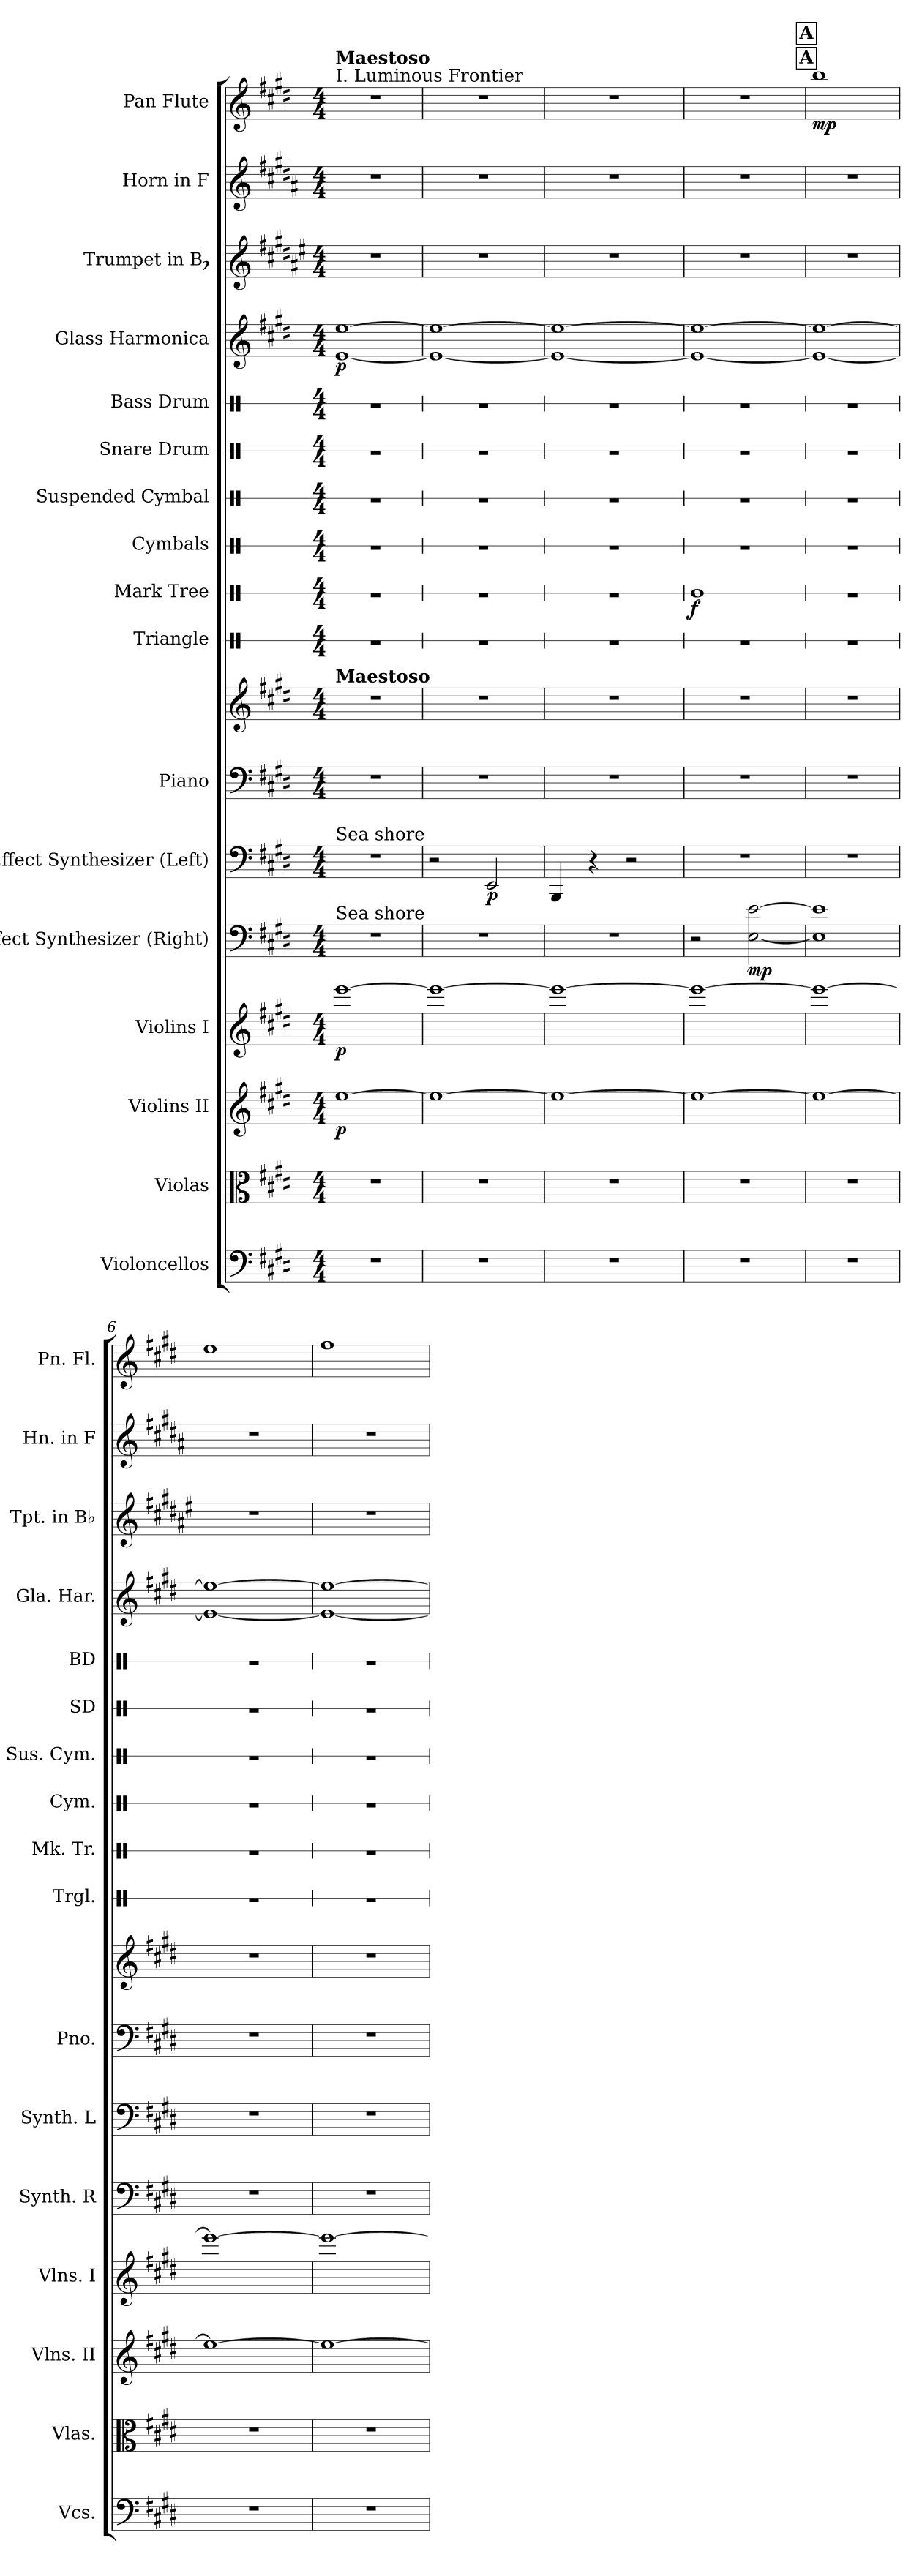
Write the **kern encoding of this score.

**kern	**kern	**kern	**dynam	**kern	**dynam	**kern	**dynam	**kern	**dynam	**kern	**kern	**kern	**kern	**dynam	**kern	**kern	**kern	**kern	**kern	**dynam	**kern	**kern	**kern	**dynam
*part17	*part16	*part15	*part15	*part14	*part14	*part13	*part13	*part12	*part12	*part11	*part11	*part10	*part9	*part9	*part8	*part7	*part6	*part5	*part4	*part4	*part3	*part2	*part1	*part1
*staff18	*staff17	*staff16	*staff16	*staff15	*staff15	*staff14	*staff14	*staff13	*staff13	*staff12	*staff11	*staff10	*staff9	*staff9	*staff8	*staff7	*staff6	*staff5	*staff4	*staff4	*staff3	*staff2	*staff1	*staff1
*I"Violoncellos	*I"Violas	*I"Violins II	*	*I"Violins I	*	*I"Effect Synthesizer (Right)	*	*I"Effect Synthesizer (Left)	*	*I"Piano	*	*I"Triangle	*I"Mark Tree	*	*I"Cymbals	*I"Suspended Cymbal	*I"Snare Drum	*I"Bass Drum	*I"Glass Harmonica	*	*I"Trumpet in Bb	*I"Horn in F	*I"Pan Flute	*
*I'Vcs.	*I'Vlas.	*I'Vlns. II	*	*I'Vlns. I	*	*I'Synth. R	*	*I'Synth. L	*	*I'Pno.	*	*I'Trgl.	*I'Mk. Tr.	*	*I'Cym.	*I'Sus. Cym.	*I'SD	*I'BD	*I'Gla. Har.	*	*I'Tpt. in Bb	*I'Hn. in F	*I'Pn. Fl.	*
*stria5	*stria5	*	*	*	*	*	*	*	*	*stria5	*stria5	*stria1	*stria1	*	*stria1	*stria1	*stria1	*stria1	*	*	*	*	*	*
*clefF4	*clefC3	*clefG2	*	*clefG2	*	*clefF4	*	*clefF4	*	*clefF4	*clefG2	*clefX	*clefX	*	*clefX	*clefX	*clefX	*clefX	*clefG2	*	*clefG2	*clefG2	*clefG2	*
*	*	*	*	*	*	*	*	*	*	*	*	*	*	*	*	*	*	*	*	*	*ITrd1c2	*ITrd4c7	*	*
*k[f#c#g#d#]	*k[f#c#g#d#]	*k[f#c#g#d#]	*	*k[f#c#g#d#]	*	*k[f#c#g#d#]	*	*k[f#c#g#d#]	*	*k[f#c#g#d#]	*k[f#c#g#d#]	*k[]	*k[]	*	*k[]	*k[]	*k[]	*k[]	*k[f#c#g#d#]	*	*k[f#c#g#d#]	*k[f#c#g#d#]	*k[f#c#g#d#]	*
*M4/4	*M4/4	*M4/4	*	*M4/4	*	*M4/4	*	*M4/4	*	*M4/4	*M4/4	*M4/4	*M4/4	*	*M4/4	*M4/4	*M4/4	*M4/4	*M4/4	*	*M4/4	*M4/4	*M4/4	*
*MM120	*MM120	*MM120	*	*MM120	*	*MM120	*	*MM120	*	*MM120	*MM120	*MM120	*MM120	*	*MM120	*MM120	*MM120	*MM120	*MM120	*	*MM120	*MM120	*MM120	*
=1	=1	=1	=1	=1	=1	=1	=1	=1	=1	=1	=1	=1	=1	=1	=1	=1	=1	=1	=1	=1	=1	=1	=1	=1
!	!	!	!	!	!	!	!	!	!	!	!	!	!	!	!	!	!	!	!	!	!	!	!LO:TX:a:t=I. Luminous Frontier	!
!	!	!	!	!	!	!	!	!	!	!	!	!	!	!	!	!	!	!	!	!	!	!	!LO:TX:a:B:t=Maestoso	!
!	!	!	!	!	!	!	!	!	!	!	!LO:TX:a:B:t=Maestoso	!	!	!	!	!	!	!	!	!	!	!	!	!
!	!	!	!	!	!	!	!	!LO:TX:a:t=Sea shore	!	!	!	!	!	!	!	!	!	!	!	!	!	!	!	!
!	!	!	!	!	!	!LO:TX:a:t=Sea shore	!	!	!	!	!	!	!	!	!	!	!	!	!	!	!	!	!	!
!	!	!	!LO:DY:b	!	!LO:DY:b	!	!	!	!	!	!	!	!	!	!	!	!	!	!	!LO:DY:b	!	!	!	!
1r	1r	[1ee	p	[1eee	p	1r	.	1r	.	1r	1r	1r	1r	.	1r	1r	1r	1r	[1e [1ee	p	1r	1r	1r	.
=2	=2	=2	=2	=2	=2	=2	=2	=2	=2	=2	=2	=2	=2	=2	=2	=2	=2	=2	=2	=2	=2	=2	=2	=2
1r	1r	1ee_	.	1eee_	.	1r	.	2r	.	1r	1r	1r	1r	.	1r	1r	1r	1r	1e_ 1ee_	.	1r	1r	1r	.
!	!	!	!	!	!	!	!	!	!LO:DY:b	!	!	!	!	!	!	!	!	!	!	!	!	!	!	!
.	.	.	.	.	.	.	.	2EE/	p	.	.	.	.	.	.	.	.	.	.	.	.	.	.	.
=3	=3	=3	=3	=3	=3	=3	=3	=3	=3	=3	=3	=3	=3	=3	=3	=3	=3	=3	=3	=3	=3	=3	=3	=3
1r	1r	1ee_	.	1eee_	.	1r	.	4BBB/	.	1r	1r	1r	1r	.	1r	1r	1r	1r	1e_ 1ee_	.	1r	1r	1r	.
.	.	.	.	.	.	.	.	4r	.	.	.	.	.	.	.	.	.	.	.	.	.	.	.	.
.	.	.	.	.	.	.	.	2r	.	.	.	.	.	.	.	.	.	.	.	.	.	.	.	.
=4	=4	=4	=4	=4	=4	=4	=4	=4	=4	=4	=4	=4	=4	=4	=4	=4	=4	=4	=4	=4	=4	=4	=4	=4
!	!	!	!	!	!	!	!	!	!	!	!	!	!	!LO:DY:b	!	!	!	!	!	!	!	!	!	!
1r	1r	1ee_	.	1eee_	.	2r	.	1r	.	1r	1r	1r	1Re	f	1r	1r	1r	1r	1e_ 1ee_	.	1r	1r	1r	.
!	!	!	!	!	!	!	!LO:DY:b	!	!	!	!	!	!	!	!	!	!	!	!	!	!	!	!	!
.	.	.	.	.	.	[2E\ [2e\	mp	.	.	.	.	.	.	.	.	.	.	.	.	.	.	.	.	.
!!LO:REH:place=s1:a:B:cj:fs=14:t=A
!!LO:REH:place=s11:a:B:cj:fs=14:t=A
=5	=5	=5	=5	=5	=5	=5	=5	=5	=5	=5	=5	=5	=5	=5	=5	=5	=5	=5	=5	=5	=5	=5	=5	=5
!	!	!	!	!	!	!	!	!	!	!	!	!	!	!	!	!	!	!	!	!	!	!	!	!LO:DY:b
1r	1r	1ee_	.	1eee_	.	1E] 1e]	.	1r	.	1r	1r	1r	1r	.	1r	1r	1r	1r	1e_ 1ee_	.	1r	1r	1bb	mp
!!LO:PB:g=z
=6	=6	=6	=6	=6	=6	=6	=6	=6	=6	=6	=6	=6	=6	=6	=6	=6	=6	=6	=6	=6	=6	=6	=6	=6
1r	1r	1ee_	.	1eee_	.	1r	.	1r	.	1r	1r	1r	1r	.	1r	1r	1r	1r	1e_ 1ee_	.	1r	1r	1ee	.
=7	=7	=7	=7	=7	=7	=7	=7	=7	=7	=7	=7	=7	=7	=7	=7	=7	=7	=7	=7	=7	=7	=7	=7	=7
1r	1r	1ee_	.	1eee_	.	1r	.	1r	.	1r	1r	1r	1r	.	1r	1r	1r	1r	1e_ 1ee_	.	1r	1r	1ff#	.
=	=	=	=	=	=	=	=	=	=	=	=	=	=	=	=	=	=	=	=	=	=	=	=	=
*-	*-	*-	*-	*-	*-	*-	*-	*-	*-	*-	*-	*-	*-	*-	*-	*-	*-	*-	*-	*-	*-	*-	*-	*-
